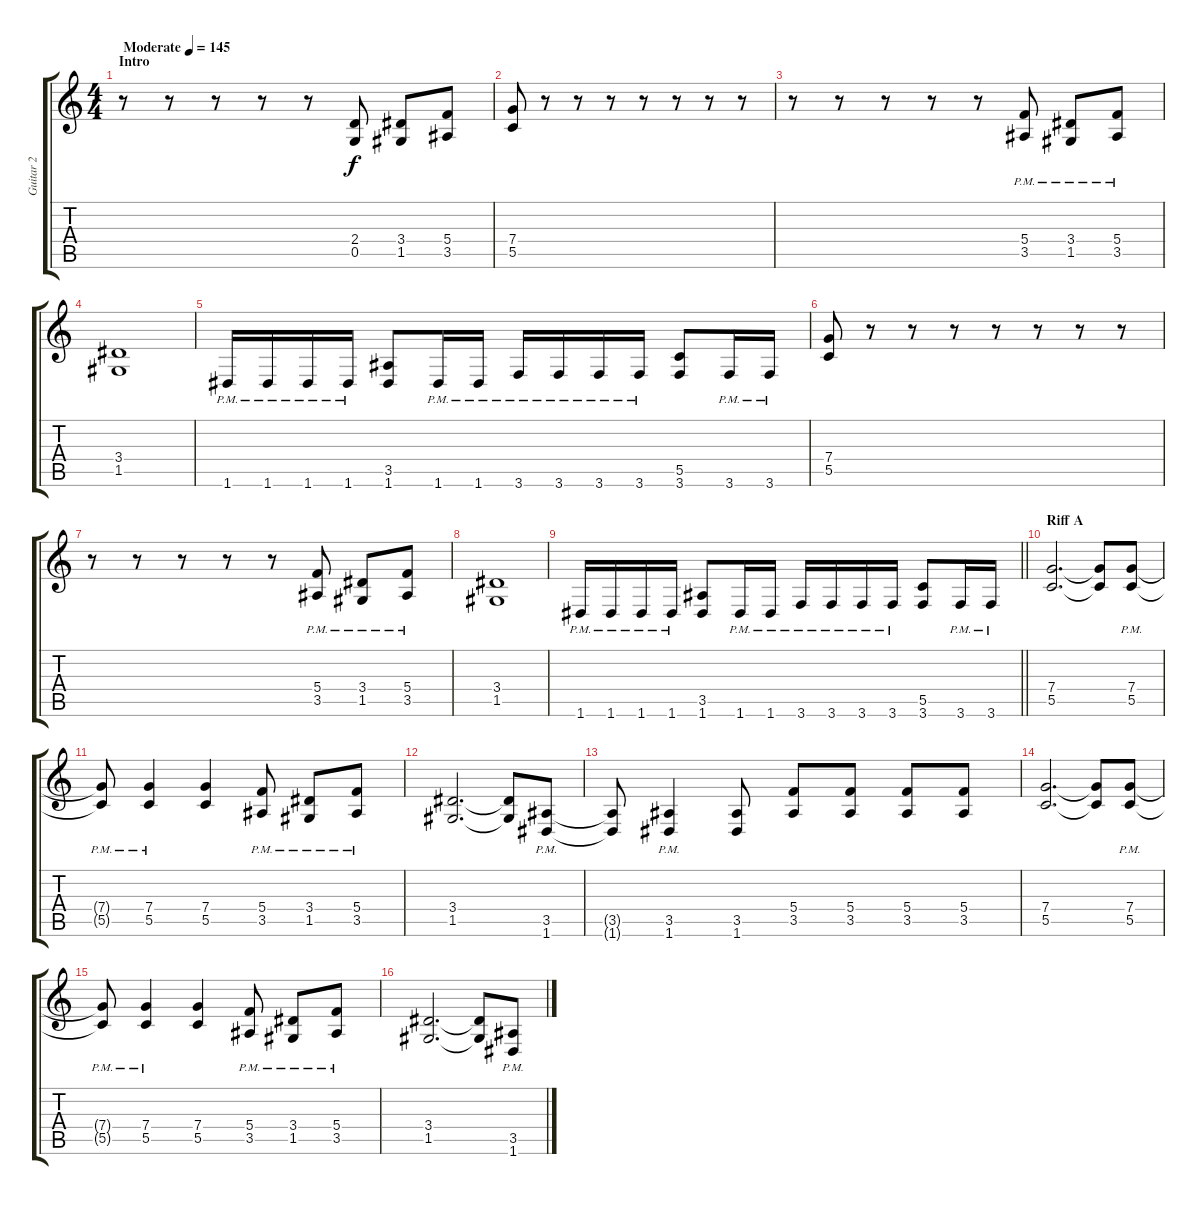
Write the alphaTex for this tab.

\track ("Guitar 2" "Guitar 2") {instrument distortionguitar}
\staff {score tabs}
\tuning (D4 A3 F3 C3 G2 D2) {hide}
\ts (4 4)
\section ("" "Intro")
\tempo (145 "Moderate")
\clef g2
\ks c
r.8{dy f instrument distortionguitar} r.8 r.8 r.8 r.8 (2.4 0.5).8 (3.4 1.5).8 (5.4 3.5).8 |
(7.4 5.5).8 r.8 r.8 r.8 r.8 r.8 r.8 r.8 |
r.8 r.8 r.8 r.8 r.8 (5.4{pm} 3.5{pm}).8 (3.4{pm} 1.5{pm}).8 (5.4{pm} 3.5{pm}).8 |
(3.4 1.5).1 |
1.6{pm}.16 1.6{pm}.16 1.6{pm}.16 1.6{pm}.16 (3.5 1.6).8 1.6{pm}.16 1.6{pm}.16 3.6{pm}.16 3.6{pm}.16 3.6{pm}.16 3.6{pm}.16 (5.5 3.6).8 3.6{pm}.16 3.6{pm}.16 |
(7.4 5.5).8 r.8 r.8 r.8 r.8 r.8 r.8 r.8 |
r.8 r.8 r.8 r.8 r.8 (5.4{pm} 3.5{pm}).8 (3.4{pm} 1.5{pm}).8 (5.4{pm} 3.5{pm}).8 |
(3.4 1.5).1 |
\barLineRight lightlight
1.6{pm}.16 1.6{pm}.16 1.6{pm}.16 1.6{pm}.16 (3.5 1.6).8 1.6{pm}.16 1.6{pm}.16 3.6{pm}.16 3.6{pm}.16 3.6{pm}.16 3.6{pm}.16 (5.5 3.6).8 3.6{pm}.16 3.6{pm}.16 |
\section ("" "Riff A")
(7.4 5.5).2{d} (7.4{t} 5.5{t}).8 (7.4{pm} 5.5{pm}).8 |
(7.4{pm t} 5.5{pm t}).8 (7.4{pm} 5.5{pm}).4 (7.4 5.5).4 (5.4{pm} 3.5{pm}).8 (3.4{pm} 1.5{pm}).8 (5.4{pm} 3.5{pm}).8 |
(3.4 1.5).2{d} (3.4{t} 1.5{t}).8 (3.5{pm} 1.6{pm}).8 |
(3.5{t} 1.6{t}).8 (3.5{pm} 1.6{pm}).4 (3.5 1.6).8 (5.4 3.5).8 (5.4 3.5).8 (5.4 3.5).8 (5.4 3.5).8 |
(7.4 5.5).2{d} (7.4{t} 5.5{t}).8 (7.4{pm} 5.5{pm}).8 |
(7.4{pm t} 5.5{pm t}).8 (7.4{pm} 5.5{pm}).4 (7.4 5.5).4 (5.4{pm} 3.5{pm}).8 (3.4{pm} 1.5{pm}).8 (5.4{pm} 3.5{pm}).8 |
(3.4 1.5).2{d} (3.4{t} 1.5{t}).8 (3.5{pm} 1.6{pm}).8
